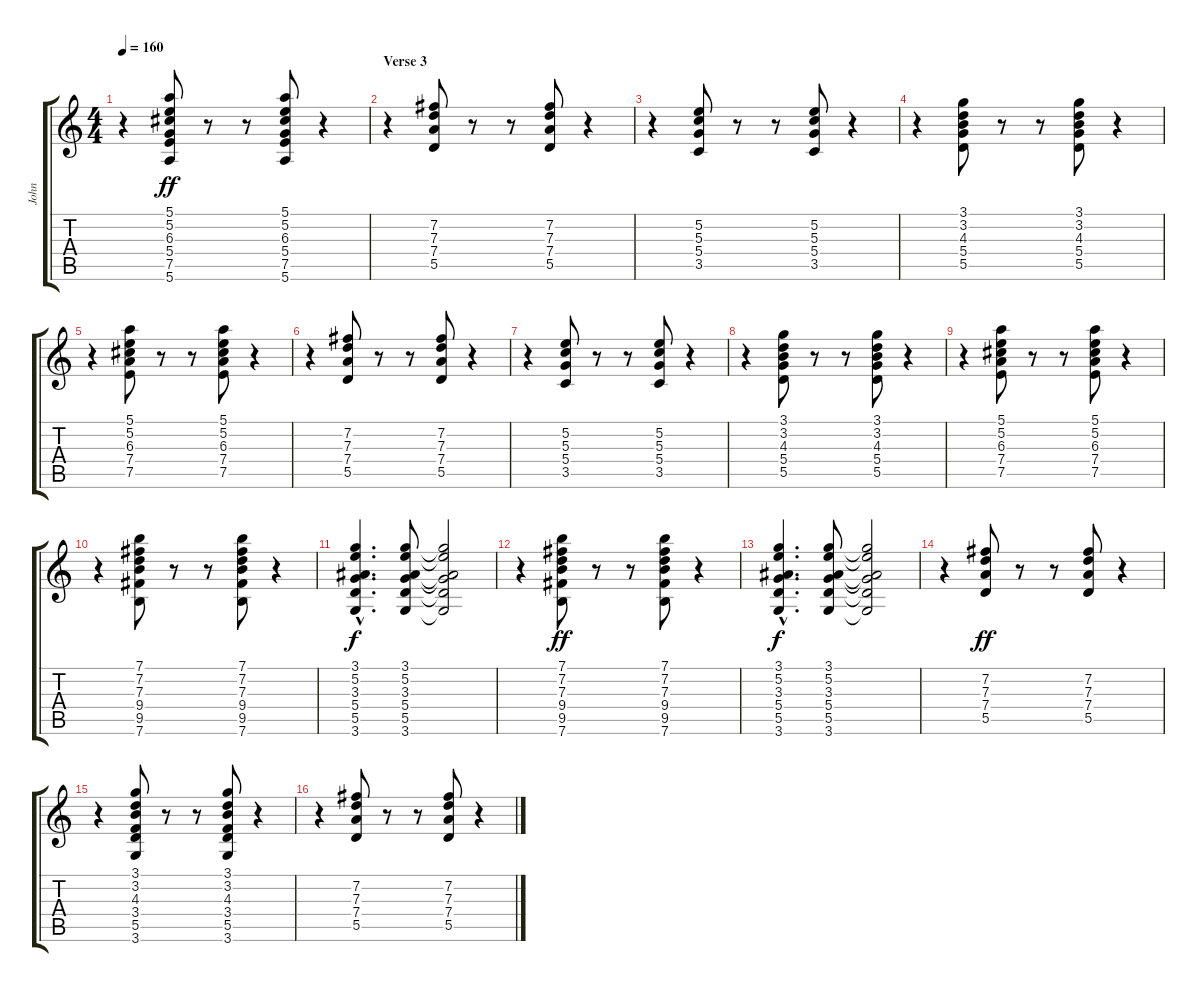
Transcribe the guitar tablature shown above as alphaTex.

\track ("John" "John") {instrument electricguitarclean}
\staff {score tabs}
\tuning (E4 B3 G3 D3 A2 E2) {hide}
\ts (4 4)
\tempo 160
\clef g2
\ks c
r.4{dy ff} (5.1 5.2 6.3 5.4 7.5 5.6).8 r.8 r.8 (5.1 5.2 6.3 5.4 7.5 5.6).8 r.4 |
\section ("" "Verse 3")
r.4 (7.2 7.3 7.4 5.5).8 r.8 r.8 (7.2 7.3 7.4 5.5).8 r.4 |
r.4 (5.2 5.3 5.4 3.5).8 r.8 r.8 (5.2 5.3 5.4 3.5).8 r.4 |
r.4 (3.1 3.2 4.3 5.4 5.5).8 r.8 r.8 (3.1 3.2 4.3 5.4 5.5).8 r.4 |
r.4 (5.1 5.2 6.3 7.4 7.5).8 r.8 r.8 (5.1 5.2 6.3 7.4 7.5).8 r.4 |
r.4 (7.2 7.3 7.4 5.5).8 r.8 r.8 (7.2 7.3 7.4 5.5).8 r.4 |
r.4 (5.2 5.3 5.4 3.5).8 r.8 r.8 (5.2 5.3 5.4 3.5).8 r.4 |
r.4 (3.1 3.2 4.3 5.4 5.5).8 r.8 r.8 (3.1 3.2 4.3 5.4 5.5).8 r.4 |
r.4 (5.1 5.2 6.3 7.4 7.5).8 r.8 r.8 (5.1 5.2 6.3 7.4 7.5).8 r.4 |
r.4 (7.1 7.2 7.3 9.4 9.5 7.6).8 r.8 r.8 (7.1 7.2 7.3 9.4 9.5 7.6).8 r.4 |
(3.1{hac} 5.2{hac} 3.3{hac} 5.4{hac} 5.5{hac} 3.6{hac}).4{d dy f} (3.1 5.2 3.3 5.4 5.5 3.6).8 (3.1{t} 5.2{t} 3.3{t} 5.4{t} 5.5{t} 3.6{t}).2 |
r.4 (7.1 7.2 7.3 9.4 9.5 7.6).8{dy ff} r.8 r.8 (7.1 7.2 7.3 9.4 9.5 7.6).8 r.4 |
(3.1{hac} 5.2{hac} 3.3{hac} 5.4{hac} 5.5{hac} 3.6{hac}).4{d dy f} (3.1 5.2 3.3 5.4 5.5 3.6).8 (3.1{t} 5.2{t} 3.3{t} 5.4{t} 5.5{t} 3.6{t}).2 |
r.4 (7.2 7.3 7.4 5.5).8{dy ff} r.8 r.8 (7.2 7.3 7.4 5.5).8 r.4 |
r.4 (3.1 3.2 4.3 3.4 5.5 3.6).8 r.8 r.8 (3.1 3.2 4.3 3.4 5.5 3.6).8 r.4 |
r.4 (7.2 7.3 7.4 5.5).8 r.8 r.8 (7.2 7.3 7.4 5.5).8 r.4
